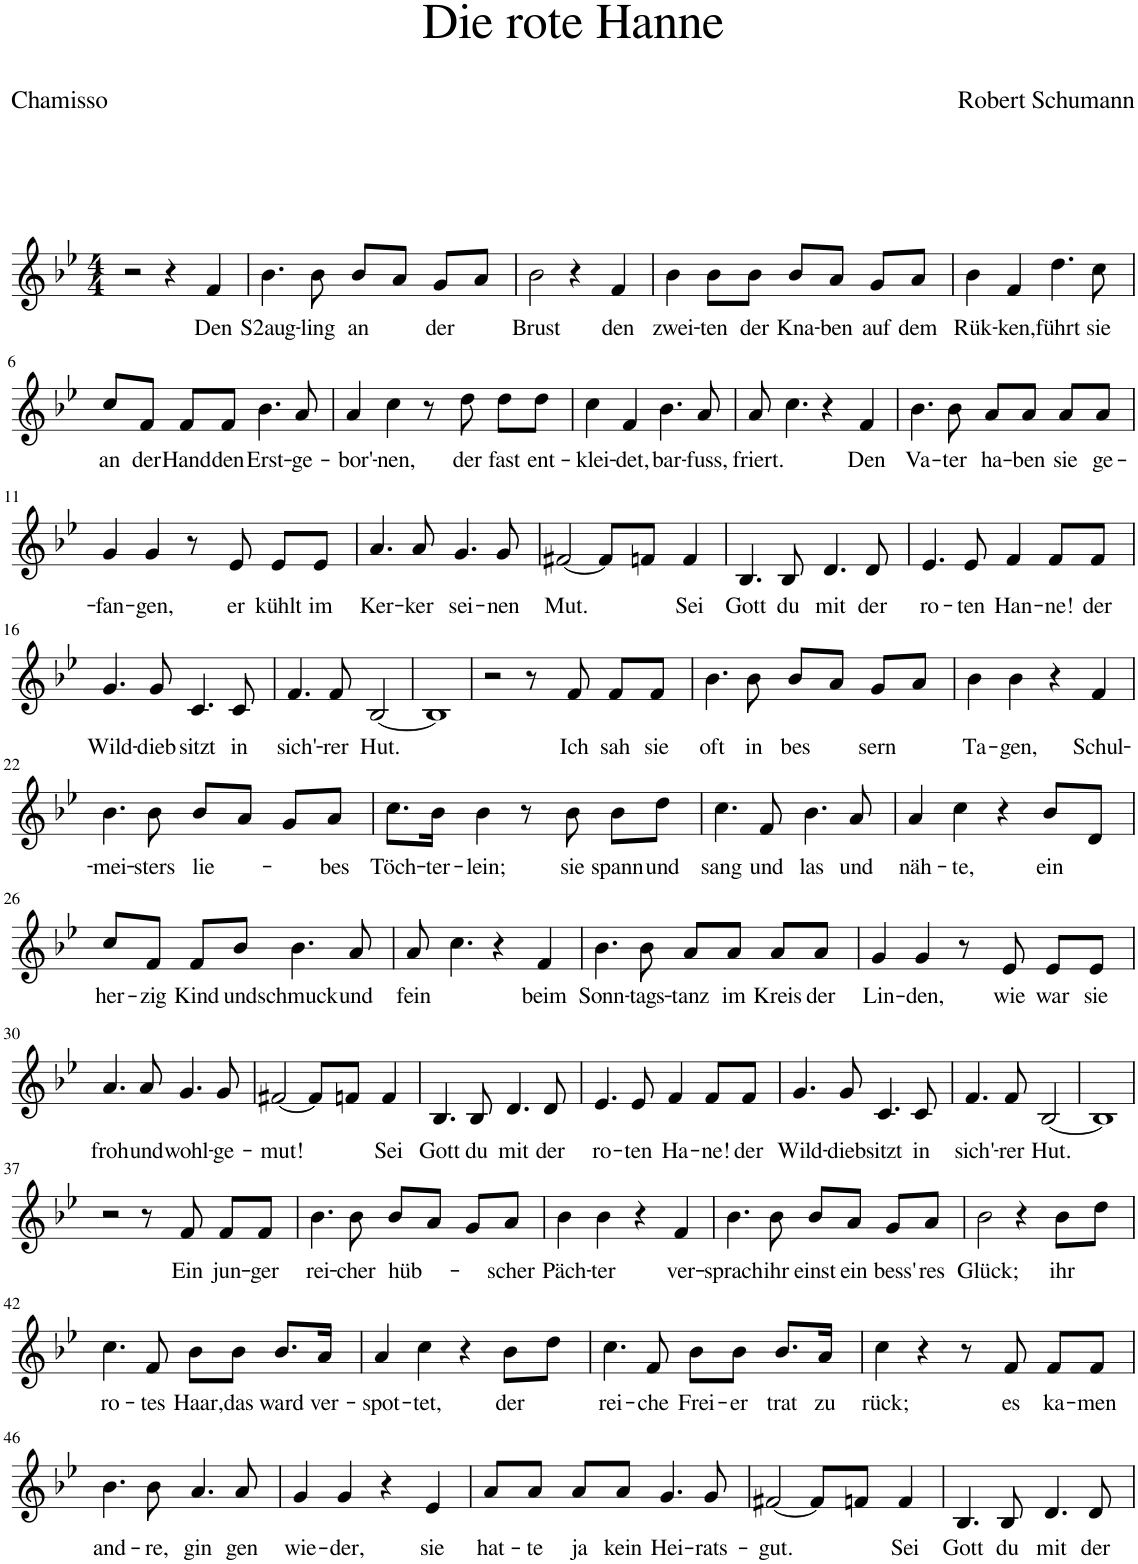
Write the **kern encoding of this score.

**kern	**text
*part1	*part1
*staff1	*staff1
*I"Piano	*
*I'Pno	*
*clefG2	*
*k[b-e-]	*
*M4/4	*
=1	=1
2r	.
4r	.
!	!LO:LY:b
4f/	Den
=2	=2
!	!LO:LY:b
4.b-\	S2aug-
!	!LO:LY:b
8b-\	-ling
!	!LO:LY:b
8b-/L	an
8a/J	.
!	!LO:LY:b
8g/L	der
8a/J	.
=3	=3
!	!LO:LY:b
2b-\	Brust
4r	.
!	!LO:LY:b
4f/	den
=4	=4
!	!LO:LY:b
4b-\	zwei-
!	!LO:LY:b
8b-\L	-ten
!	!LO:LY:b
8b-\J	der
!	!LO:LY:b
8b-/L	Kna-
!	!LO:LY:b
8a/J	-ben
!	!LO:LY:b
8g/L	auf
!	!LO:LY:b
8a/J	dem
=5	=5
!	!LO:LY:b
4b-\	Rük-
!	!LO:LY:b
4f/	-ken,
!	!LO:LY:b
4.dd\	führt
!	!LO:LY:b
8cc\	sie
!!LO:LB:g=z
=6	=6
!	!LO:LY:b
8cc/L	an
!	!LO:LY:b
8f/J	der
!	!LO:LY:b
8f/L	Hand
!	!LO:LY:b
8f/J	den
!	!LO:LY:b
4.b-\	Erst-
!	!LO:LY:b
8a/	-ge-
=7	=7
!	!LO:LY:b
4a/	-bor'-
!	!LO:LY:b
4cc\	-nen,
8r	.
!	!LO:LY:b
8dd\	der
!	!LO:LY:b
8dd\L	fast
!	!LO:LY:b
8dd\J	ent-
=8	=8
!	!LO:LY:b
4cc\	-klei-
!	!LO:LY:b
4f/	-det,
!	!LO:LY:b
4.b-\	bar-
!	!LO:LY:b
8a/	-fuss,
=9	=9
!	!LO:LY:b
8a/	friert.
4.cc\	.
4r	.
!	!LO:LY:b
4f/	Den
=10	=10
!	!LO:LY:b
4.b-\	Va-
!	!LO:LY:b
8b-\	-ter
!	!LO:LY:b
8a/L	ha-
!	!LO:LY:b
8a/J	-ben
!	!LO:LY:b
8a/L	sie
!	!LO:LY:b
8a/J	ge-
!!LO:LB:g=z
=11	=11
!	!LO:LY:b
4g/	-fan-
!	!LO:LY:b
4g/	-gen,
8r	.
!	!LO:LY:b
8e-/	er
!	!LO:LY:b
8e-/L	kühlt
!	!LO:LY:b
8e-/J	im
=12	=12
!	!LO:LY:b
4.a/	Ker-
!	!LO:LY:b
8a/	-ker
!	!LO:LY:b
4.g/	sei-
!	!LO:LY:b
8g/	-nen
=13	=13
!	!LO:LY:b
[2f#X/	Mut.
8f#/L]	.
8fn/J	.
!	!LO:LY:b
4f/	Sei
=14	=14
!	!LO:LY:b
4.B-/	Gott
!	!LO:LY:b
8B-/	du
!	!LO:LY:b
4.d/	mit
!	!LO:LY:b
8d/	der
=15	=15
!	!LO:LY:b
4.e-/	ro-
!	!LO:LY:b
8e-/	-ten
!	!LO:LY:b
4f/	Han-
!	!LO:LY:b
8f/L	-ne!
!	!LO:LY:b
8f/J	der
!!LO:LB:g=z
=16	=16
!	!LO:LY:b
4.g/	Wild-
!	!LO:LY:b
8g/	-dieb
!	!LO:LY:b
4.c/	sitzt
!	!LO:LY:b
8c/	in
=17	=17
!	!LO:LY:b
4.f/	sich'-
!	!LO:LY:b
8f/	-rer
!	!LO:LY:b
[2B-/	Hut.
=18	=18
1B-]	.
=19	=19
2r	.
8r	.
!	!LO:LY:b
8f/	Ich
!	!LO:LY:b
8f/L	sah
!	!LO:LY:b
8f/J	sie
=20	=20
!	!LO:LY:b
4.b-\	oft
!	!LO:LY:b
8b-\	in
!	!LO:LY:b
8b-/L	bes
8a/J	.
!	!LO:LY:b
8g/L	-sern
8a/J	.
=21	=21
!	!LO:LY:b
4b-\	Ta-
!	!LO:LY:b
4b-\	-gen,
4r	.
!	!LO:LY:b
4f/	Schul-
!!LO:LB:g=z
=22	=22
!	!LO:LY:b
4.b-\	-mei-
!	!LO:LY:b
8b-\	-sters
!	!LO:LY:b
8b-/L	lie-
8a/J	.
8g/L	.
!	!LO:LY:b
8a/J	-bes
=23	=23
!	!LO:LY:b
8.cc\L	Töch-
!	!LO:LY:b
16b-\Jk	-ter-
!	!LO:LY:b
4b-\	-lein;
8r	.
!	!LO:LY:b
8b-\	sie
!	!LO:LY:b
8b-\L	spann
!	!LO:LY:b
8dd\J	und
=24	=24
!	!LO:LY:b
4.cc\	sang
!	!LO:LY:b
8f/	und
!	!LO:LY:b
4.b-\	las
!	!LO:LY:b
8a/	und
=25	=25
!	!LO:LY:b
4a/	näh-
!	!LO:LY:b
4cc\	-te,
4r	.
!	!LO:LY:b
8b-/L	ein
8d/J	.
!!LO:LB:g=z
=26	=26
!	!LO:LY:b
8cc/L	her-
!	!LO:LY:b
8f/J	-zig
!	!LO:LY:b
8f/L	Kind
!	!LO:LY:b
8b-/J	und
!	!LO:LY:b
4.b-\	schmuck
!	!LO:LY:b
8a/	und
=27	=27
!	!LO:LY:b
8a/	fein
4.cc\	.
4r	.
!	!LO:LY:b
4f/	beim
=28	=28
!	!LO:LY:b
4.b-\	Sonn-
!	!LO:LY:b
8b-\	-tags-
!	!LO:LY:b
8a/L	-tanz
!	!LO:LY:b
8a/J	im
!	!LO:LY:b
8a/L	Kreis
!	!LO:LY:b
8a/J	der
=29	=29
!	!LO:LY:b
4g/	Lin-
!	!LO:LY:b
4g/	-den,
8r	.
!	!LO:LY:b
8e-/	wie
!	!LO:LY:b
8e-/L	war
!	!LO:LY:b
8e-/J	sie
!!LO:LB:g=z
=30	=30
!	!LO:LY:b
4.a/	froh
!	!LO:LY:b
8a/	und
!	!LO:LY:b
4.g/	wohl-
!	!LO:LY:b
8g/	-ge-
=31	=31
!	!LO:LY:b
[2f#X/	mut!
8f#/L]	.
8fn/J	.
!	!LO:LY:b
4f/	Sei
=32	=32
!	!LO:LY:b
4.B-/	Gott
!	!LO:LY:b
8B-/	du
!	!LO:LY:b
4.d/	mit
!	!LO:LY:b
8d/	der
=33	=33
!	!LO:LY:b
4.e-/	ro-
!	!LO:LY:b
8e-/	-ten
!	!LO:LY:b
4f/	Ha-
!	!LO:LY:b
8f/L	-ne!
!	!LO:LY:b
8f/J	der
=34	=34
!	!LO:LY:b
4.g/	Wild-
!	!LO:LY:b
8g/	-dieb
!	!LO:LY:b
4.c/	sitzt
!	!LO:LY:b
8c/	in
=35	=35
!	!LO:LY:b
4.f/	sich'-
!	!LO:LY:b
8f/	-rer
!	!LO:LY:b
[2B-/	Hut.
=36	=36
1B-]	.
!!LO:LB:g=z
=37	=37
2r	.
8r	.
!	!LO:LY:b
8f/	Ein
!	!LO:LY:b
8f/L	jun-
!	!LO:LY:b
8f/J	-ger
=38	=38
!	!LO:LY:b
4.b-\	rei-
!	!LO:LY:b
8b-\	-cher
!	!LO:LY:b
8b-/L	hüb-
8a/J	.
8g/L	.
!	!LO:LY:b
8a/J	-scher
=39	=39
!	!LO:LY:b
4b-\	Päch-
!	!LO:LY:b
4b-\	-ter
4r	.
!	!LO:LY:b
4f/	ver-
=40	=40
!	!LO:LY:b
4.b-\	-sprach
!	!LO:LY:b
8b-\	ihr
!	!LO:LY:b
8b-/L	einst
!	!LO:LY:b
8a/J	ein
!	!LO:LY:b
8g/L	bess'
!	!LO:LY:b
8a/J	-res
=41	=41
!	!LO:LY:b
2b-\	Glück;
4r	.
!	!LO:LY:b
8b-\L	ihr
8dd\J	.
!!LO:LB:g=z
=42	=42
!	!LO:LY:b
4.cc\	ro-
!	!LO:LY:b
8f/	-tes
!	!LO:LY:b
8b-\L	Haar,
!	!LO:LY:b
8b-\J	das
!	!LO:LY:b
8.b-/L	ward
!	!LO:LY:b
16a/Jk	ver-
=43	=43
!	!LO:LY:b
4a/	-spot-
!	!LO:LY:b
4cc\	-tet,
4r	.
!	!LO:LY:b
8b-\L	der
8dd\J	.
=44	=44
!	!LO:LY:b
4.cc\	rei-
!	!LO:LY:b
8f/	-che
!	!LO:LY:b
8b-\L	Frei-
!	!LO:LY:b
8b-\J	-er
!	!LO:LY:b
8.b-/L	trat
!	!LO:LY:b
16a/Jk	zu
=45	=45
!	!LO:LY:b
4cc\	-rück;
4r	.
8r	.
!	!LO:LY:b
8f/	es
!	!LO:LY:b
8f/L	ka-
!	!LO:LY:b
8f/J	-men
!!LO:LB:g=z
=46	=46
!	!LO:LY:b
4.b-\	and-
!	!LO:LY:b
8b-\	-re,
!	!LO:LY:b
4.a/	gin
!	!LO:LY:b
8a/	-gen
=47	=47
!	!LO:LY:b
4g/	wie-
!	!LO:LY:b
4g/	-der,
4r	.
!	!LO:LY:b
4e-/	sie
=48	=48
!	!LO:LY:b
8a/L	hat-
!	!LO:LY:b
8a/J	-te
!	!LO:LY:b
8a/L	ja
!	!LO:LY:b
8a/J	kein
!	!LO:LY:b
4.g/	Hei-
!	!LO:LY:b
8g/	-rats-
=49	=49
!	!LO:LY:b
[2f#X/	-gut.
8f#/L]	.
8fn/J	.
!	!LO:LY:b
4f/	Sei
=50	=50
!	!LO:LY:b
4.B-/	Gott
!	!LO:LY:b
8B-/	du
!	!LO:LY:b
4.d/	mit
!	!LO:LY:b
8d/	der
=	=
*-	*-
